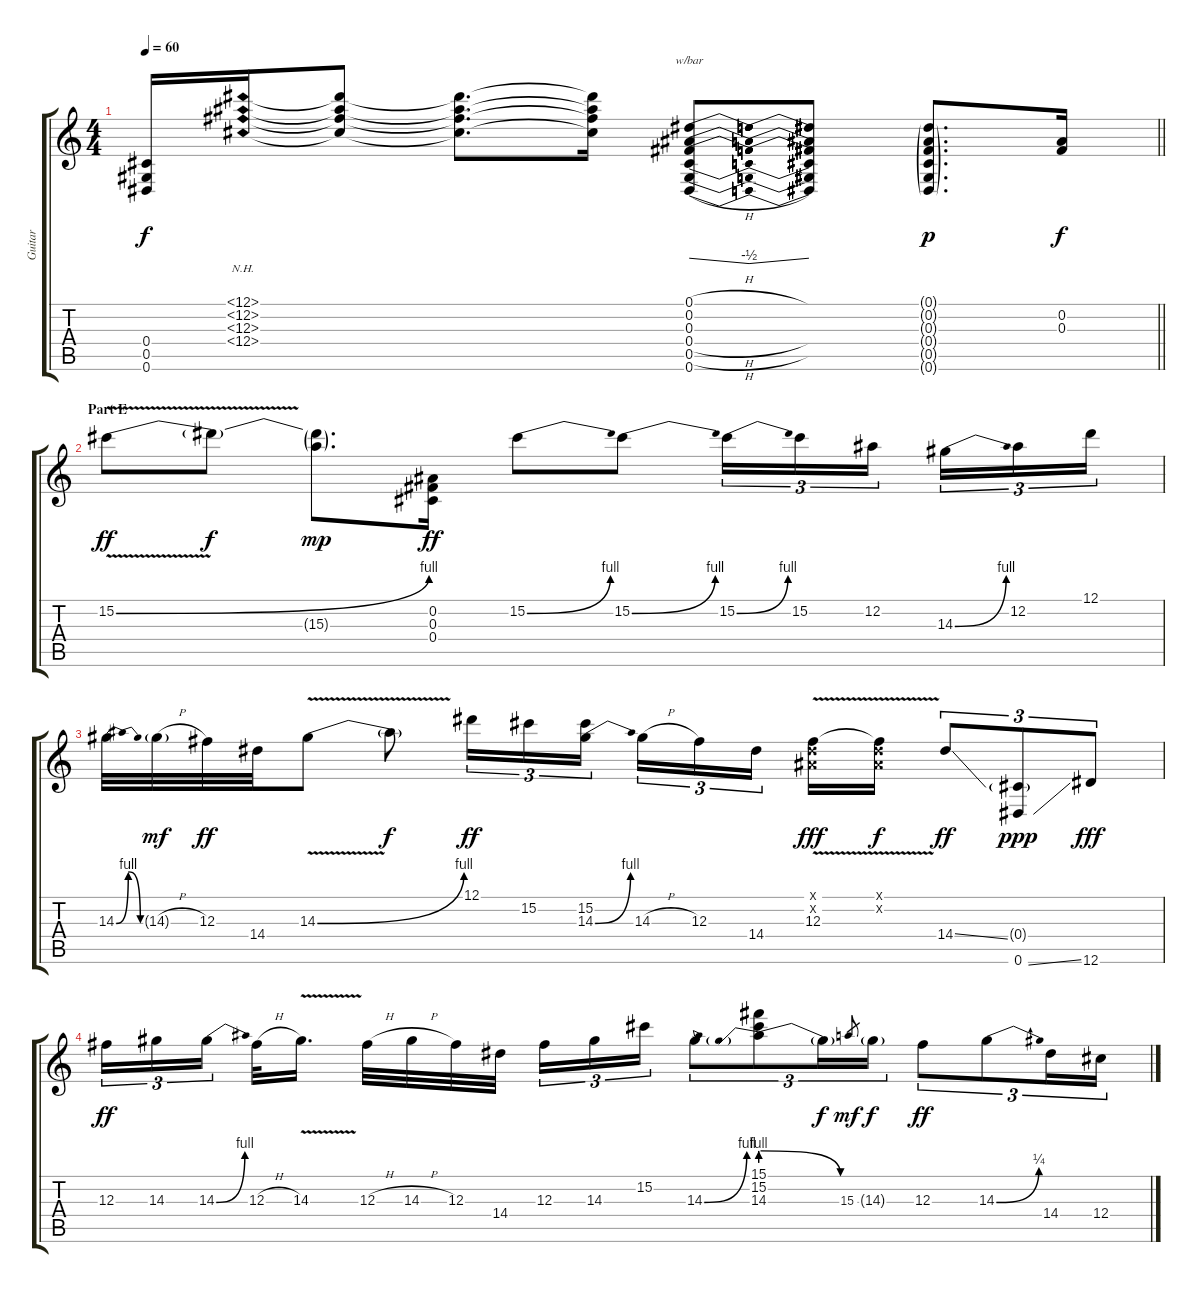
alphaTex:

\track ("Guitar" "Guitar") {instrument overdrivenguitar}
\staff {score tabs}
\tuning (Eb4 Bb3 Gb3 Db3 Ab2 Eb2) {hide}
\ts (4 4)
\tempo 60
\clef g2
\barLineRight lightlight
\ks c
(0.4 0.5 0.6).16{dy f} (12.1{nh} 12.2{nh} 12.3{nh} 12.4{nh}).16 (12.1{t} 12.2{t} 12.3{t} 12.4{t}).8 (12.1{t} 12.2{t} 12.3{t} 12.4{t}).8{d} (12.1{t} 12.2{t} 12.3{t} 12.4{t}).16 (0.1{h} 0.2{h} 0.3{h} 0.4{h} 0.5{h} 0.6{h}).8{tbe (dip default 0 0 30 -2 60 0)} (0.1{t} 0.2{t} 0.3{t} 0.4{t} 0.5{t} 0.6{t}).8 (0.1{g} 0.2{g} 0.3{g} 0.4{g} 0.5{g} 0.6{g}).8{d dy p} (0.2 0.3).16{dy f} |
\section ("" "Part E")
15.2{be (bend 0 0 60 4) v}.8{dy ff} 15.2{t}.8{dy f} (15.2{t} 15.3{g}).8{d dy mp} (0.2 0.3 0.4).16{dy ff} 15.2{be (bend 0 0 60 4)}.8 15.2{be (bend 0 0 60 4)}.8 15.2{be (bend 0 0 60 4)}.16{tu (3 2)} 15.2.16{tu (3 2)} 12.2.16{tu (3 2) beam splitsecondary} 14.3{be (bend 0 0 60 4)}.16{tu (3 2)} 12.2.16{tu (3 2)} 12.1.16{tu (3 2)} |
14.3{be (bendrelease 0 0 15 4 30 4 60 0)}.32 14.3{h g}.32{dy mf} 12.3.32{dy ff} 14.4.32 14.3{be (bend 0 0 60 4) v}.8 14.3{t}.8{dy f} 12.1.16{tu (3 2) dy ff} 15.2.16{tu (3 2)} (15.2 14.3{be (bend 0 0 60 4)}).16{tu (3 2)} 14.3{h}.16{tu (3 2)} 12.3.16{tu (3 2)} 14.4.16{tu (3 2) beam splitsecondary} (0.1{v x} 0.2{v x} 12.3{v}).16{dy fff} (0.1{x} 0.2{x} 12.3{t}).16{dy f} 14.4{ss}.8{tu (3 2) dy ff} (0.4{g} 0.6{ss}).8{tu (3 2) dy ppp} 12.6.8{tu (3 2) dy fff} |
12.3.16{tu (3 2) dy ff} 14.3.16{tu (3 2)} 14.3{be (bend 0 0 60 4)}.16{tu (3 2) beam splitsecondary} 12.3{h}.32 14.3{v}.16{d} 12.3{h}.32 14.3{h}.32 12.3.32 14.4.32{beam splitsecondary} 12.3.16{tu (3 2)} 14.3.16{tu (3 2)} 15.2.16{tu (3 2)} 14.3{be (bend 0 0 60 4)}.8{tu (3 2)} (15.1 15.2 14.3{be (prebendrelease 0 4 60 0)}).8{tu (3 2)} 14.3{t}.16{tu (3 2) dy f} 15.3.8{gr dy mf} 14.3{g}.16{tu (3 2) dy f} 12.3.8{tu (3 2) dy ff} 14.3{be (bend 0 0 60 1)}.8{tu (3 2)} 14.4.16{tu (3 2)} 12.4.16{tu (3 2)}
